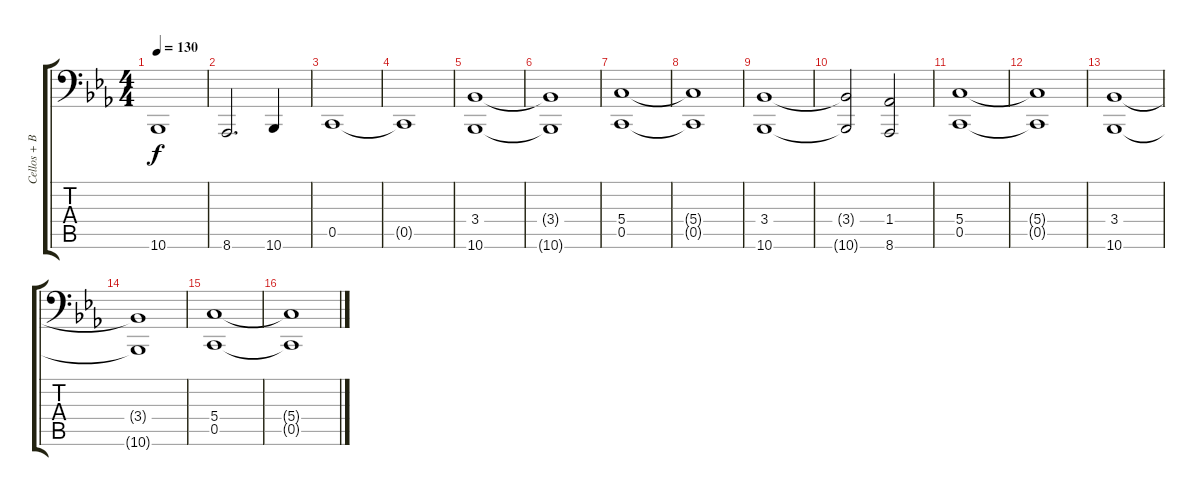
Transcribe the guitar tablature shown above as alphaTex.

\track ("Cellos + Basses" "Cellos + B") {instrument stringensemble1}
\staff {score tabs}
\tuning (E4 B3 G3 G2 C2 C1) {hide}
\ts (4 4)
\tempo 130
\clef f4
\ks cminor
10.6.1{dy f} |
8.6.2{d} 10.6.4 |
0.5.1 |
0.5{t}.1 |
(3.4 10.6).1 |
(3.4{t} 10.6{t}).1 |
(5.4 0.5).1 |
(5.4{t} 0.5{t}).1 |
(3.4 10.6).1 |
(3.4{t} 10.6{t}).2 (1.4 8.6).2 |
(5.4 0.5).1 |
(5.4{t} 0.5{t}).1 |
(3.4 10.6).1 |
(3.4{t} 10.6{t}).1 |
(5.4 0.5).1 |
(5.4{t} 0.5{t}).1
